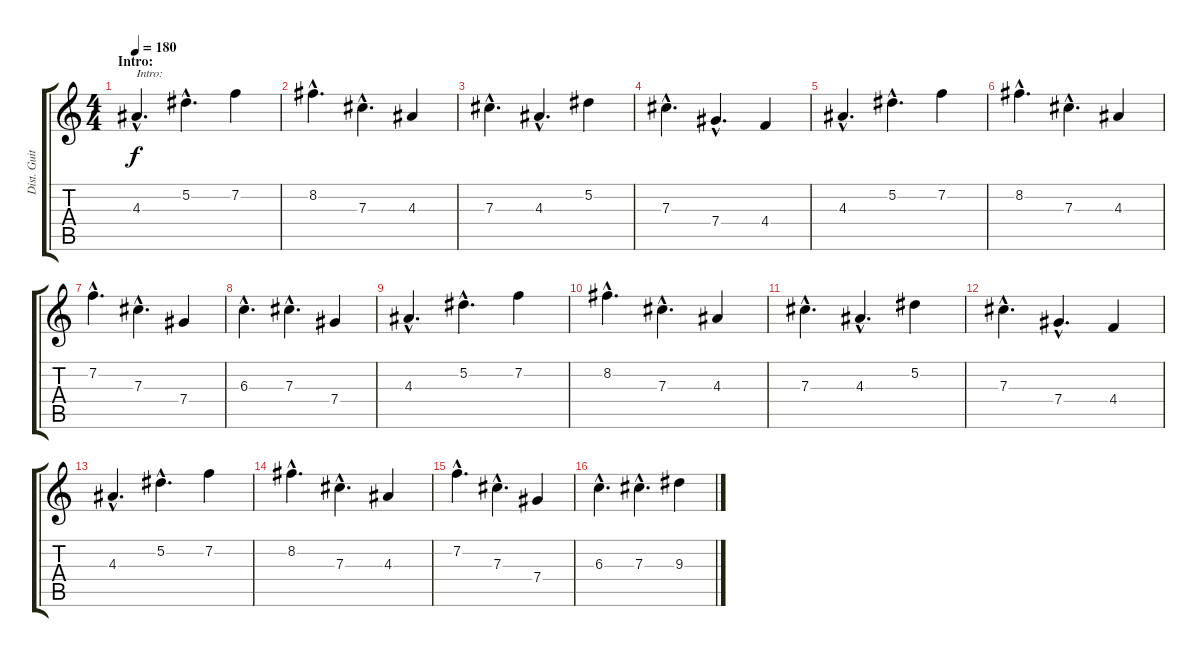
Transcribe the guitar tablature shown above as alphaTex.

\track ("Dist. Guitar 1" "Dist. Guit") {instrument distortionguitar}
\staff {score tabs}
\tuning (Eb4 Bb3 Gb3 Db3 Ab2 Eb2) {hide}
\ts (4 4)
\section ("" "Intro:")
\tempo 180
\clef g2
\ks c
4.3{hac}.4{d txt "Intro:" dy f instrument distortionguitar} 5.2{hac}.4{d} 7.2.4 |
8.2{hac}.4{d} 7.3{hac}.4{d} 4.3.4 |
7.3{hac}.4{d} 4.3{hac}.4{d} 5.2.4 |
7.3{hac}.4{d} 7.4{hac}.4{d} 4.4.4 |
4.3{hac}.4{d} 5.2{hac}.4{d} 7.2.4 |
8.2{hac}.4{d} 7.3{hac}.4{d} 4.3.4 |
7.2{hac}.4{d} 7.3{hac}.4{d} 7.4.4 |
6.3{hac}.4{d} 7.3{hac}.4{d} 7.4.4 |
4.3{hac}.4{d} 5.2{hac}.4{d} 7.2.4 |
8.2{hac}.4{d} 7.3{hac}.4{d} 4.3.4 |
7.3{hac}.4{d} 4.3{hac}.4{d} 5.2.4 |
7.3{hac}.4{d} 7.4{hac}.4{d} 4.4.4 |
4.3{hac}.4{d} 5.2{hac}.4{d} 7.2.4 |
8.2{hac}.4{d} 7.3{hac}.4{d} 4.3.4 |
7.2{hac}.4{d} 7.3{hac}.4{d} 7.4.4 |
6.3{hac}.4{d} 7.3{hac}.4{d} 9.3.4
